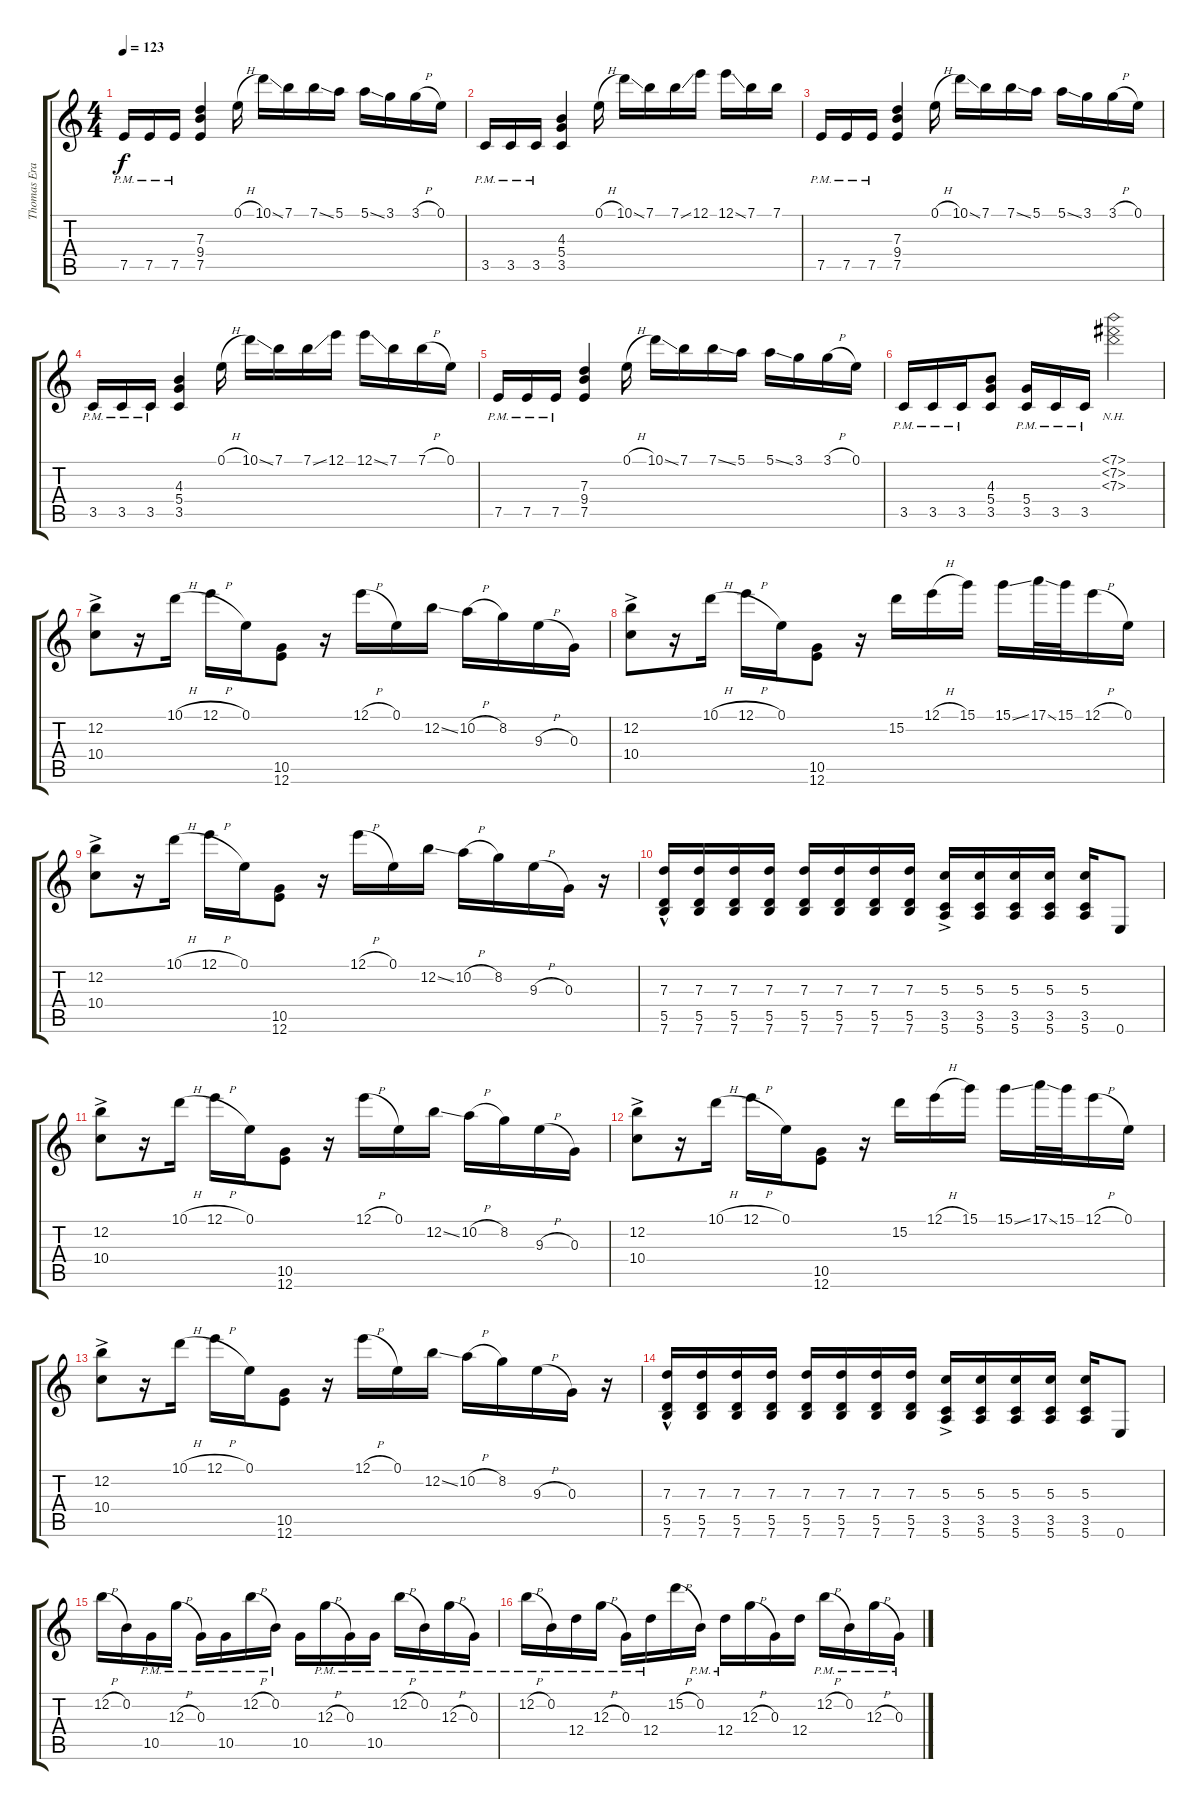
\track ("Thomas Erak" "Thomas Era") {instrument distortionguitar}
\staff {score tabs}
\tuning (E4 B3 G3 D3 A2 E2) {hide}
\ts (4 4)
\tempo 123
\clef g2
\ks c
7.5{pm}.16{dy f} 7.5{pm}.16 7.5{pm}.16 (7.3 9.4 7.5).4 0.1{h}.16 10.1{ss}.16 7.1.16 7.1{ss}.16 5.1.16 5.1{ss}.16 3.1.16 3.1{h}.16 0.1.16 |
3.5{pm}.16 3.5{pm}.16 3.5{pm}.16 (4.3 5.4 3.5).4 0.1{h}.16 10.1{ss}.16 7.1.16 7.1{ss}.16 12.1.16 12.1{ss}.16 7.1.16 7.1.16 |
7.5{pm}.16 7.5{pm}.16 7.5{pm}.16 (7.3 9.4 7.5).4 0.1{h}.16 10.1{ss}.16 7.1.16 7.1{ss}.16 5.1.16 5.1{ss}.16 3.1.16 3.1{h}.16 0.1.16 |
3.5{pm}.16 3.5{pm}.16 3.5{pm}.16 (4.3 5.4 3.5).4 0.1{h}.16 10.1{ss}.16 7.1.16 7.1{ss}.16 12.1.16 12.1{ss}.16 7.1.16 7.1{h}.16 0.1.16 |
7.5{pm}.16 7.5{pm}.16 7.5{pm}.16 (7.3 9.4 7.5).4 0.1{h}.16 10.1{ss}.16 7.1.16 7.1{ss}.16 5.1.16 5.1{ss}.16 3.1.16 3.1{h}.16 0.1.16 |
3.5{pm}.16 3.5{pm}.16 3.5{pm}.16 (4.3 5.4 3.5).8 (5.4 3.5{pm}).16 3.5{pm}.16 3.5{pm}.16 (7.1{nh} 7.2{nh} 7.3{nh}).2 |
(12.2 10.4{ac}).8 r.16 10.1{h}.16 12.1{h}.16 0.1.16 (10.5 12.6).8 r.16 12.1{h}.16 0.1.16 12.2{ss}.16 10.2{h}.16 8.2.16 9.3{h}.16 0.3.16 |
(12.2 10.4{ac}).8 r.16 10.1{h}.16 12.1{h}.16 0.1.16 (10.5 12.6).8 r.16 15.2.16 12.1{h}.16 15.1.16 15.1{ss}.16 17.1{ss}.32 15.1.32 12.1{h}.16 0.1.16 |
(12.2 10.4{ac}).8 r.16 10.1{h}.16 12.1{h}.16 0.1.16 (10.5 12.6).8 r.16 12.1{h}.16 0.1.16 12.2{ss}.16 10.2{h}.16 8.2.16 9.3{h}.16 0.3.16 r.16 |
(7.3 5.5{hac} 7.6).16 (7.3 5.5 7.6).16 (7.3 5.5 7.6).16 (7.3 5.5 7.6).16 (7.3 5.5 7.6).16 (7.3 5.5 7.6).16 (7.3 5.5 7.6).16 (7.3 5.5 7.6).16 (5.3 3.5{ac} 5.6).16 (5.3 3.5 5.6).16 (5.3 3.5 5.6).16 (5.3 3.5 5.6).16 (5.3 3.5 5.6).16 0.6.8 |
(12.2 10.4{ac}).8 r.16 10.1{h}.16 12.1{h}.16 0.1.16 (10.5 12.6).8 r.16 12.1{h}.16 0.1.16 12.2{ss}.16 10.2{h}.16 8.2.16 9.3{h}.16 0.3.16 |
(12.2 10.4{ac}).8 r.16 10.1{h}.16 12.1{h}.16 0.1.16 (10.5 12.6).8 r.16 15.2.16 12.1{h}.16 15.1.16 15.1{ss}.16 17.1{ss}.32 15.1.32 12.1{h}.16 0.1.16 |
(12.2 10.4{ac}).8 r.16 10.1{h}.16 12.1{h}.16 0.1.16 (10.5 12.6).8 r.16 12.1{h}.16 0.1.16 12.2{ss}.16 10.2{h}.16 8.2.16 9.3{h}.16 0.3.16 r.16 |
(7.3 5.5{hac} 7.6).16 (7.3 5.5 7.6).16 (7.3 5.5 7.6).16 (7.3 5.5 7.6).16 (7.3 5.5 7.6).16 (7.3 5.5 7.6).16 (7.3 5.5 7.6).16 (7.3 5.5 7.6).16 (5.3 3.5{ac} 5.6).16 (5.3 3.5 5.6).16 (5.3 3.5 5.6).16 (5.3 3.5 5.6).16 (5.3 3.5 5.6).16 0.6.8 |
12.2{h}.16 0.2.16 10.5{pm}.16 12.3{h pm}.16 0.3{pm}.16 10.5{pm}.16 12.2{h pm}.16 0.2{pm}.16 10.5.16 12.3{h pm}.16 0.3{pm}.16 10.5{pm}.16 12.2{h pm}.16 0.2{pm}.16 12.3{h pm}.16 0.3{pm}.16 |
12.2{h pm}.16 0.2{pm}.16 12.4{pm}.16 12.3{h pm}.16 0.3{pm}.16 12.4{pm}.16 15.2{h}.16 0.2{pm}.16 12.4{pm}.16 12.3{h}.16 0.3.16 12.4.16 12.2{h pm}.16 0.2{pm}.16 12.3{h pm}.16 0.3{pm}.16
